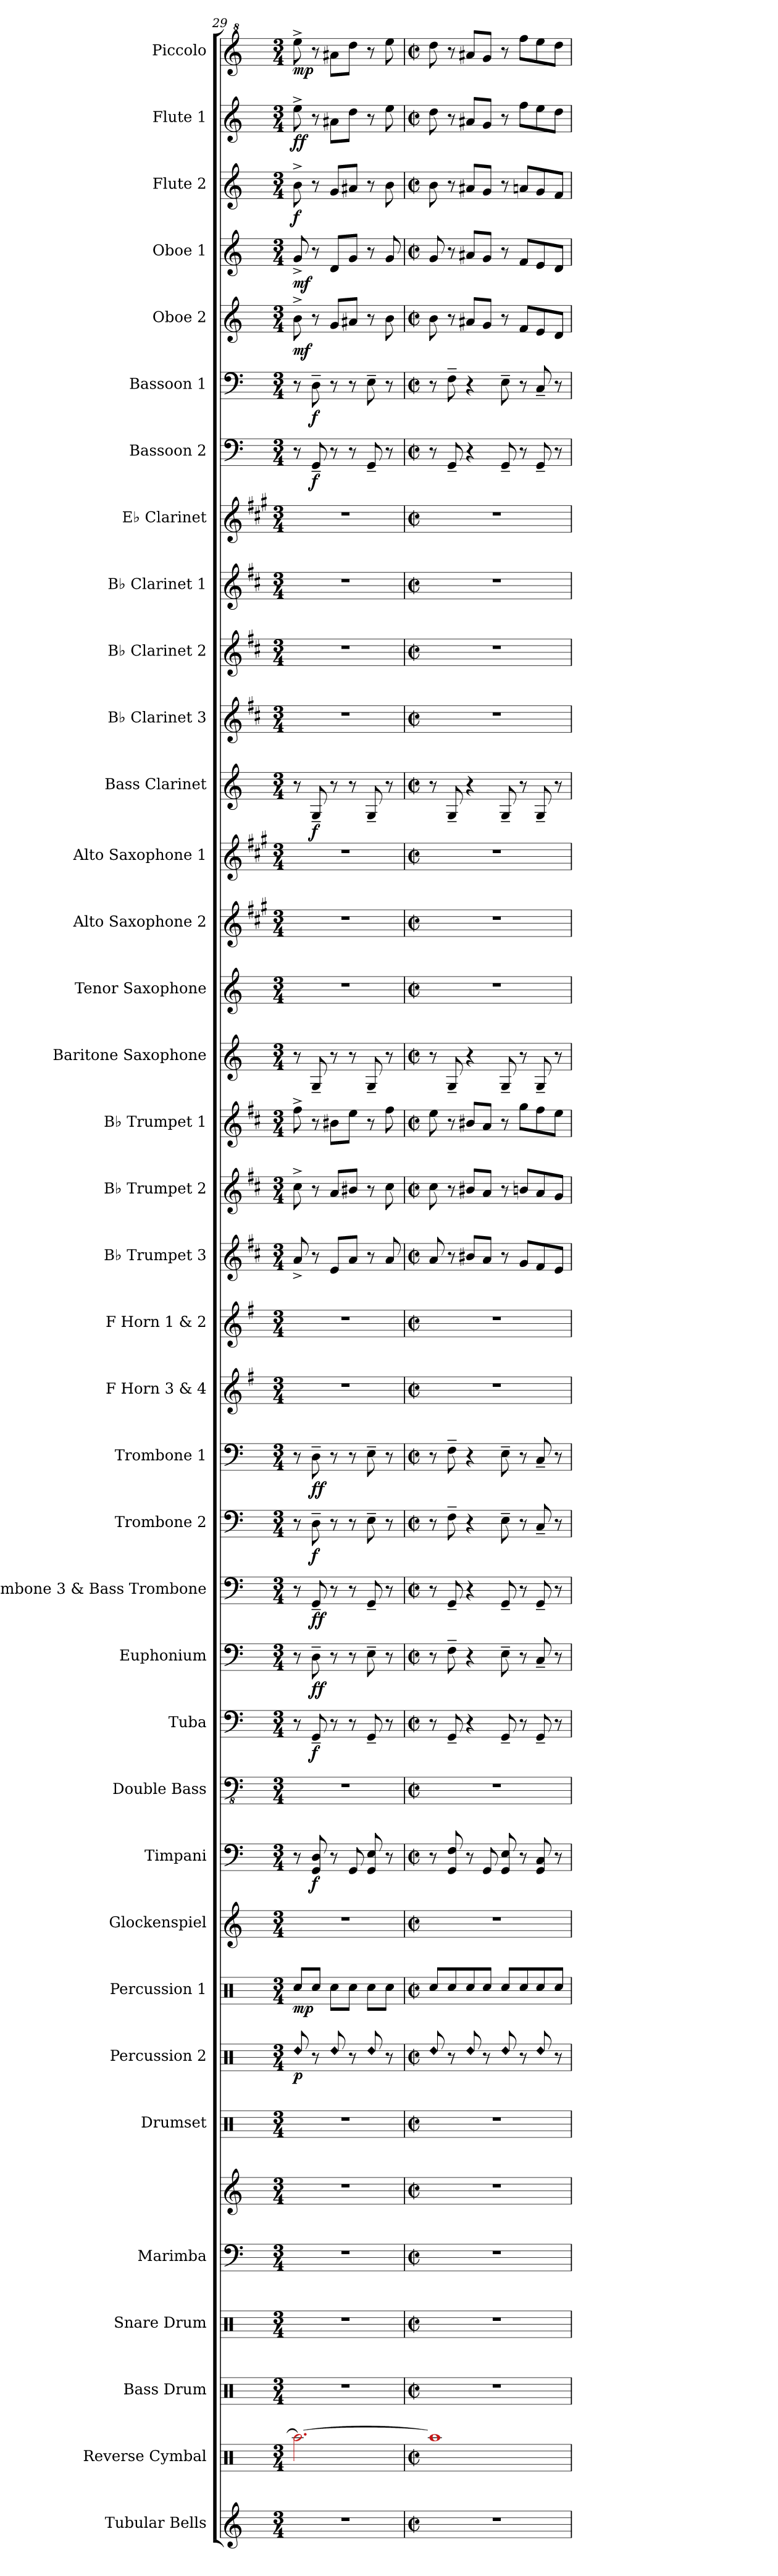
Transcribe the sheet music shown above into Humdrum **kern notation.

**kern	**kern	**kern	**kern	**kern	**kern	**kern	**kern	**dynam	**kern	**dynam	**kern	**kern	**dynam	**kern	**kern	**dynam	**kern	**dynam	**kern	**dynam	**kern	**dynam	**kern	**dynam	**kern	**kern	**kern	**kern	**kern	**kern	**kern	**kern	**kern	**kern	**dynam	**kern	**kern	**kern	**kern	**kern	**dynam	**kern	**dynam	**kern	**dynam	**kern	**dynam	**kern	**dynam	**kern	**dynam	**kern	**dynam
*part37	*part36	*part35	*part34	*part33	*part33	*part32	*part31	*part31	*part30	*part30	*part29	*part28	*part28	*part27	*part26	*part26	*part25	*part25	*part24	*part24	*part23	*part23	*part22	*part22	*part21	*part20	*part19	*part18	*part17	*part16	*part15	*part14	*part13	*part12	*part12	*part11	*part10	*part9	*part8	*part7	*part7	*part6	*part6	*part5	*part5	*part4	*part4	*part3	*part3	*part2	*part2	*part1	*part1
*staff38	*staff37	*staff36	*staff35	*staff34	*staff33	*staff32	*staff31	*staff31	*staff30	*staff30	*staff29	*staff28	*staff28	*staff27	*staff26	*staff26	*staff25	*staff25	*staff24	*staff24	*staff23	*staff23	*staff22	*staff22	*staff21	*staff20	*staff19	*staff18	*staff17	*staff16	*staff15	*staff14	*staff13	*staff12	*staff12	*staff11	*staff10	*staff9	*staff8	*staff7	*staff7	*staff6	*staff6	*staff5	*staff5	*staff4	*staff4	*staff3	*staff3	*staff2	*staff2	*staff1	*staff1
*I"Tubular Bells	*I"Reverse Cymbal	*I"Bass Drum	*I"Snare Drum	*I"Marimba	*	*I"Drumset	*I"Percussion 2	*	*I"Percussion 1	*	*I"Glockenspiel	*I"Timpani	*	*I"Double Bass	*I"Tuba	*	*I"Euphonium	*	*I"Trombone 3 &amp; Bass Trombone	*	*I"Trombone 2	*	*I"Trombone 1	*	*I"F Horn 3 &amp; 4	*I"F Horn 1 &amp; 2	*I"B♭ Trumpet 3	*I"B♭ Trumpet 2	*I"B♭ Trumpet 1	*I"Baritone Saxophone	*I"Tenor Saxophone	*I"Alto Saxophone 2	*I"Alto Saxophone 1	*I"Bass Clarinet	*	*I"B♭ Clarinet 3	*I"B♭ Clarinet 2	*I"B♭ Clarinet 1	*I"E♭ Clarinet	*I"Bassoon 2	*	*I"Bassoon 1	*	*I"Oboe 2	*	*I"Oboe 1	*	*I"Flute 2	*	*I"Flute 1	*	*I"Piccolo	*
*I'Tu. Be.	*I'R. Cym.	*I'B. Dr.	*I'Sn. Dr.	*I'Mrm.	*	*I'Drs.	*I'Perc. 2	*	*I'Perc. 1	*	*I'Glk.	*I'Timp.	*	*I'Db.	*I'Tba.	*	*I'Euph.	*	*I'Tbn. 3 B. Tbn.	*	*I'Tbn. 2	*	*I'Tbn. 1	*	*I'F Hn. 3 4	*I'F Hn. 1 2	*I'B♭ Tpt. 3	*I'B♭ Tpt. 2	*I'B♭ Tpt. 1	*I'Bar. Sax.	*I'T. Sax.	*I'A. Sax. 2	*I'A. Sax. 1	*I'B. Cl.	*	*I'B♭ Cl. 3	*I'B♭ Cl. 2	*I'B♭ Cl. 1	*I'E♭ Cl.	*I'Bsn. 2	*	*I'Bsn. 1	*	*I'Ob. 2	*	*I'Ob. 1	*	*I'Fl. 2	*	*I'Fl. 1	*	*I'Picc.	*
*clefG2	*clefX	*clefX	*clefX	*clefF4	*clefG2	*clefX	*clefX	*	*clefX	*	*clefG2	*clefF4	*	*clefFv4	*clefF4	*	*clefF4	*	*clefF4	*	*clefF4	*	*clefF4	*	*clefG2	*clefG2	*clefG2	*clefG2	*clefG2	*clefG2	*clefG2	*clefG2	*clefG2	*clefG2	*	*clefG2	*clefG2	*clefG2	*clefG2	*clefF4	*	*clefF4	*	*clefG2	*	*clefG2	*	*clefG2	*	*clefG2	*	*clefG^2	*
*	*	*	*	*	*	*	*	*	*	*	*ITrd-14c-24	*	*	*	*	*	*	*	*	*	*	*	*	*	*ITrd4c7	*ITrd4c7	*ITrd1c2	*ITrd1c2	*ITrd1c2	*ITrd12c21	*ITrd8c14	*ITrd5c9	*ITrd5c9	*ITrd8c14	*	*ITrd1c2	*ITrd1c2	*ITrd1c2	*ITrd-2c-3	*	*	*	*	*	*	*	*	*	*	*	*	*ITrd-7c-12	*
*k[]	*k[]	*k[]	*k[]	*k[]	*k[]	*k[]	*k[]	*	*k[]	*	*k[]	*k[]	*	*k[]	*k[]	*	*k[]	*	*k[]	*	*k[]	*	*k[]	*	*k[]	*k[]	*k[]	*k[]	*k[]	*k[]	*k[]	*k[]	*k[]	*k[]	*	*k[]	*k[]	*k[]	*k[]	*k[]	*	*k[]	*	*k[]	*	*k[]	*	*k[]	*	*k[]	*	*k[]	*
*M3/4	*M3/4	*M3/4	*M3/4	*M3/4	*M3/4	*M3/4	*M3/4	*	*M3/4	*	*M3/4	*M3/4	*	*M3/4	*M3/4	*	*M3/4	*	*M3/4	*	*M3/4	*	*M3/4	*	*M3/4	*M3/4	*M3/4	*M3/4	*M3/4	*M3/4	*M3/4	*M3/4	*M3/4	*M3/4	*	*M3/4	*M3/4	*M3/4	*M3/4	*M3/4	*	*M3/4	*	*M3/4	*	*M3/4	*	*M3/4	*	*M3/4	*	*M3/4	*
=29	=29	=29	=29	=29	=29	=29	=29	=29	=29	=29	=29	=29	=29	=29	=29	=29	=29	=29	=29	=29	=29	=29	=29	=29	=29	=29	=29	=29	=29	=29	=29	=29	=29	=29	=29	=29	=29	=29	=29	=29	=29	=29	=29	=29	=29	=29	=29	=29	=29	=29	=29	=29	=29
!	!	!	!	!	!	!	!LO:N:head=diamond	!LO:DY:b	!	!LO:DY:b	!	!	!	!	!	!	!	!	!	!	!	!	!	!	!	!	!	!	!	!	!	!	!	!	!	!	!	!	!	!	!	!	!	!	!LO:DY:b	!	!LO:DY:b	!	!LO:DY:b	!	!LO:DY:b	!	!LO:DY:b
2.r	2.aa\_	2.r	2.r	2.r	2.r	2.r	8Rdd/	p	8Rcc/L	mp	2.r	8r	.	2.r	8r	.	8r	.	8r	.	8r	.	8r	.	2.r	2.r	8g^/	8b^\	8ee^\	8r	2.r	2.r	2.r	8r	.	2.r	2.r	2.r	2.r	8r	.	8r	.	8b^\	mf	8g^/	mf	8b^\	f	8ee^\	ff	8eeee^\	mp
!	!	!	!	!	!	!	!	!	!	!	!	!	!LO:DY:b	!	!	!LO:DY:b	!	!LO:DY:b	!	!	!	!	!	!	!	!	!	!	!	!	!	!	!	!	!	!	!	!	!	!	!	!	!	!	!	!	!	!	!	!	!	!	!
!	!	!	!	!	!	!	!	!	!	!	!	!	!	!	!	!	!	!LO:DY:n=1:b	!	!LO:DY:b	!	!	!	!	!	!	!	!	!	!	!	!	!	!	!	!	!	!	!	!	!	!	!	!	!	!	!	!	!	!	!	!	!
!	!	!	!	!	!	!	!	!	!	!	!	!	!	!	!	!	!	!	!	!LO:DY:n=1:b	!	!LO:DY:b	!	!LO:DY:b	!	!	!	!	!	!	!	!	!	!	!	!	!	!	!	!	!	!	!	!	!	!	!	!	!	!	!	!	!
!	!	!	!	!	!	!	!	!	!	!	!	!	!	!	!	!	!	!	!	!	!	!	!	!LO:DY:n=1:b	!	!	!	!	!	!	!	!	!	!	!LO:DY:b	!	!	!	!	!	!LO:DY:b	!	!LO:DY:b	!	!	!	!	!	!	!	!	!	!
.	.	.	.	.	.	.	8r	.	8Rcc/J	.	.	8GG/ 8D/	f	.	8GG~/	f	8D~\	f f	8GG~/	f f	8D~\	f	8D~\	f f	.	.	8r	8r	8r	8GG~/	.	.	.	8GG~/	f	.	.	.	.	8GG~/	f	8D~\	f	8r	.	8r	.	8r	.	8r	.	8r	.
!	!	!	!	!	!	!	!LO:N:head=diamond	!	!	!	!	!	!	!	!	!	!	!	!	!	!	!	!	!	!	!	!	!	!	!	!	!	!	!	!	!	!	!	!	!	!	!	!	!	!	!	!	!	!	!	!	!	!
.	.	.	.	.	.	.	8Rdd/	.	8Rcc\L	.	.	8r	.	.	8r	.	8r	.	8r	.	8r	.	8r	.	.	.	8d/L	8g/L	8a#X\L	8r	.	.	.	8r	.	.	.	.	.	8r	.	8r	.	8g/L	.	8d/L	.	8g/L	.	8a#X\L	.	8aaa#X\L	.
.	.	.	.	.	.	.	8r	.	8Rcc\J	.	.	8GG/	.	.	8r	.	8r	.	8r	.	8r	.	8r	.	.	.	8g/J	8a#X/J	8dd\J	8r	.	.	.	8r	.	.	.	.	.	8r	.	8r	.	8a#X/J	.	8g/J	.	8a#X/J	.	8dd\J	.	8dddd\J	.
!	!	!	!	!	!	!	!LO:N:head=diamond	!	!	!	!	!	!	!	!	!	!	!	!	!	!	!	!	!	!	!	!	!	!	!	!	!	!	!	!	!	!	!	!	!	!	!	!	!	!	!	!	!	!	!	!	!	!
.	.	.	.	.	.	.	8Rdd/	.	8Rcc\L	.	.	8GG/ 8E/	.	.	8GG~/	.	8E~\	.	8GG~/	.	8E~\	.	8E~\	.	.	.	8r	8r	8r	8GG~/	.	.	.	8GG~/	.	.	.	.	.	8GG~/	.	8E~\	.	8r	.	8r	.	8r	.	8r	.	8r	.
.	.	.	.	.	.	.	8r	.	8Rcc\J	.	.	8r	.	.	8r	.	8r	.	8r	.	8r	.	8r	.	.	.	8g/	8b\	8ee\	8r	.	.	.	8r	.	.	.	.	.	8r	.	8r	.	8b\	.	8g/	.	8b\	.	8ee\	.	8eeee\	.
=30	=30	=30	=30	=30	=30	=30	=30	=30	=30	=30	=30	=30	=30	=30	=30	=30	=30	=30	=30	=30	=30	=30	=30	=30	=30	=30	=30	=30	=30	=30	=30	=30	=30	=30	=30	=30	=30	=30	=30	=30	=30	=30	=30	=30	=30	=30	=30	=30	=30	=30	=30	=30	=30
*M2/2	*M2/2	*M2/2	*M2/2	*M2/2	*M2/2	*M2/2	*M2/2	*	*M2/2	*	*M2/2	*M2/2	*	*M2/2	*M2/2	*	*M2/2	*	*M2/2	*	*M2/2	*	*M2/2	*	*M2/2	*M2/2	*M2/2	*M2/2	*M2/2	*M2/2	*M2/2	*M2/2	*M2/2	*M2/2	*	*M2/2	*M2/2	*M2/2	*M2/2	*M2/2	*	*M2/2	*	*M2/2	*	*M2/2	*	*M2/2	*	*M2/2	*	*M2/2	*
*met(c|)	*met(c|)	*met(c|)	*met(c|)	*met(c|)	*met(c|)	*met(c|)	*met(c|)	*	*met(c|)	*	*met(c|)	*met(c|)	*	*met(c|)	*met(c|)	*	*met(c|)	*	*met(c|)	*	*met(c|)	*	*met(c|)	*	*met(c|)	*met(c|)	*met(c|)	*met(c|)	*met(c|)	*met(c|)	*met(c|)	*met(c|)	*met(c|)	*met(c|)	*	*met(c|)	*met(c|)	*met(c|)	*met(c|)	*met(c|)	*	*met(c|)	*	*met(c|)	*	*met(c|)	*	*met(c|)	*	*met(c|)	*	*met(c|)	*
!	!	!	!	!	!	!	!LO:N:head=diamond	!	!	!	!	!	!	!	!	!	!	!	!	!	!	!	!	!	!	!	!	!	!	!	!	!	!	!	!	!	!	!	!	!	!	!	!	!	!	!	!	!	!	!	!	!	!
1r	1aa]	1r	1r	1r	1r	1r	8Rdd/	.	8Rcc/L	.	1r	8r	.	1r	8r	.	8r	.	8r	.	8r	.	8r	.	1r	1r	8g/	8b\	8dd\	8r	1r	1r	1r	8r	.	1r	1r	1r	1r	8r	.	8r	.	8b\	.	8g/	.	8b\	.	8dd\	.	8dddd\	.
.	.	.	.	.	.	.	8r	.	8Rcc/	.	.	8GG/ 8F/	.	.	8GG~/	.	8F~\	.	8GG~/	.	8F~\	.	8F~\	.	.	.	8r	8r	8r	8GG~/	.	.	.	8GG~/	.	.	.	.	.	8GG~/	.	8F~\	.	8r	.	8r	.	8r	.	8r	.	8r	.
!	!	!	!	!	!	!	!LO:N:head=diamond	!	!	!	!	!	!	!	!	!	!	!	!	!	!	!	!	!	!	!	!	!	!	!	!	!	!	!	!	!	!	!	!	!	!	!	!	!	!	!	!	!	!	!	!	!	!
.	.	.	.	.	.	.	8Rdd/	.	8Rcc/	.	.	8r	.	.	4r	.	4r	.	4r	.	4r	.	4r	.	.	.	8a#X/L	8a#X/L	8a#X/L	4r	.	.	.	4r	.	.	.	.	.	4r	.	4r	.	8a#X/L	.	8a#X/L	.	8a#X/L	.	8a#X/L	.	8aaa#X/L	.
.	.	.	.	.	.	.	8r	.	8Rcc/J	.	.	8GG/	.	.	.	.	.	.	.	.	.	.	.	.	.	.	8g/J	8g/J	8g/J	.	.	.	.	.	.	.	.	.	.	.	.	.	.	8g/J	.	8g/J	.	8g/J	.	8g/J	.	8ggg/J	.
!	!	!	!	!	!	!	!LO:N:head=diamond	!	!	!	!	!	!	!	!	!	!	!	!	!	!	!	!	!	!	!	!	!	!	!	!	!	!	!	!	!	!	!	!	!	!	!	!	!	!	!	!	!	!	!	!	!	!
.	.	.	.	.	.	.	8Rdd/	.	8Rcc/L	.	.	8GG/ 8E/	.	.	8GG~/	.	8E~\	.	8GG~/	.	8E~\	.	8E~\	.	.	.	8r	8r	8r	8GG~/	.	.	.	8GG~/	.	.	.	.	.	8GG~/	.	8E~\	.	8r	.	8r	.	8r	.	8r	.	8r	.
.	.	.	.	.	.	.	8r	.	8Rcc/	.	.	8r	.	.	8r	.	8r	.	8r	.	8r	.	8r	.	.	.	8f/L	8an/L	8ff\L	8r	.	.	.	8r	.	.	.	.	.	8r	.	8r	.	8f/L	.	8f/L	.	8an/L	.	8ff\L	.	8ffff\L	.
!	!	!	!	!	!	!	!LO:N:head=diamond	!	!	!	!	!	!	!	!	!	!	!	!	!	!	!	!	!	!	!	!	!	!	!	!	!	!	!	!	!	!	!	!	!	!	!	!	!	!	!	!	!	!	!	!	!	!
.	.	.	.	.	.	.	8Rdd/	.	8Rcc/	.	.	8GG/ 8C/	.	.	8GG~/	.	8C~/	.	8GG~/	.	8C~/	.	8C~/	.	.	.	8e/	8g/	8ee\	8GG~/	.	.	.	8GG~/	.	.	.	.	.	8GG~/	.	8C~/	.	8e/	.	8e/	.	8g/	.	8ee\	.	8eeee\	.
.	.	.	.	.	.	.	8r	.	8Rcc/J	.	.	8r	.	.	8r	.	8r	.	8r	.	8r	.	8r	.	.	.	8d/J	8f/J	8dd\J	8r	.	.	.	8r	.	.	.	.	.	8r	.	8r	.	8d/J	.	8d/J	.	8f/J	.	8dd\J	.	8dddd\J	.
=	=	=	=	=	=	=	=	=	=	=	=	=	=	=	=	=	=	=	=	=	=	=	=	=	=	=	=	=	=	=	=	=	=	=	=	=	=	=	=	=	=	=	=	=	=	=	=	=	=	=	=	=	=
*-	*-	*-	*-	*-	*-	*-	*-	*-	*-	*-	*-	*-	*-	*-	*-	*-	*-	*-	*-	*-	*-	*-	*-	*-	*-	*-	*-	*-	*-	*-	*-	*-	*-	*-	*-	*-	*-	*-	*-	*-	*-	*-	*-	*-	*-	*-	*-	*-	*-	*-	*-	*-	*-
